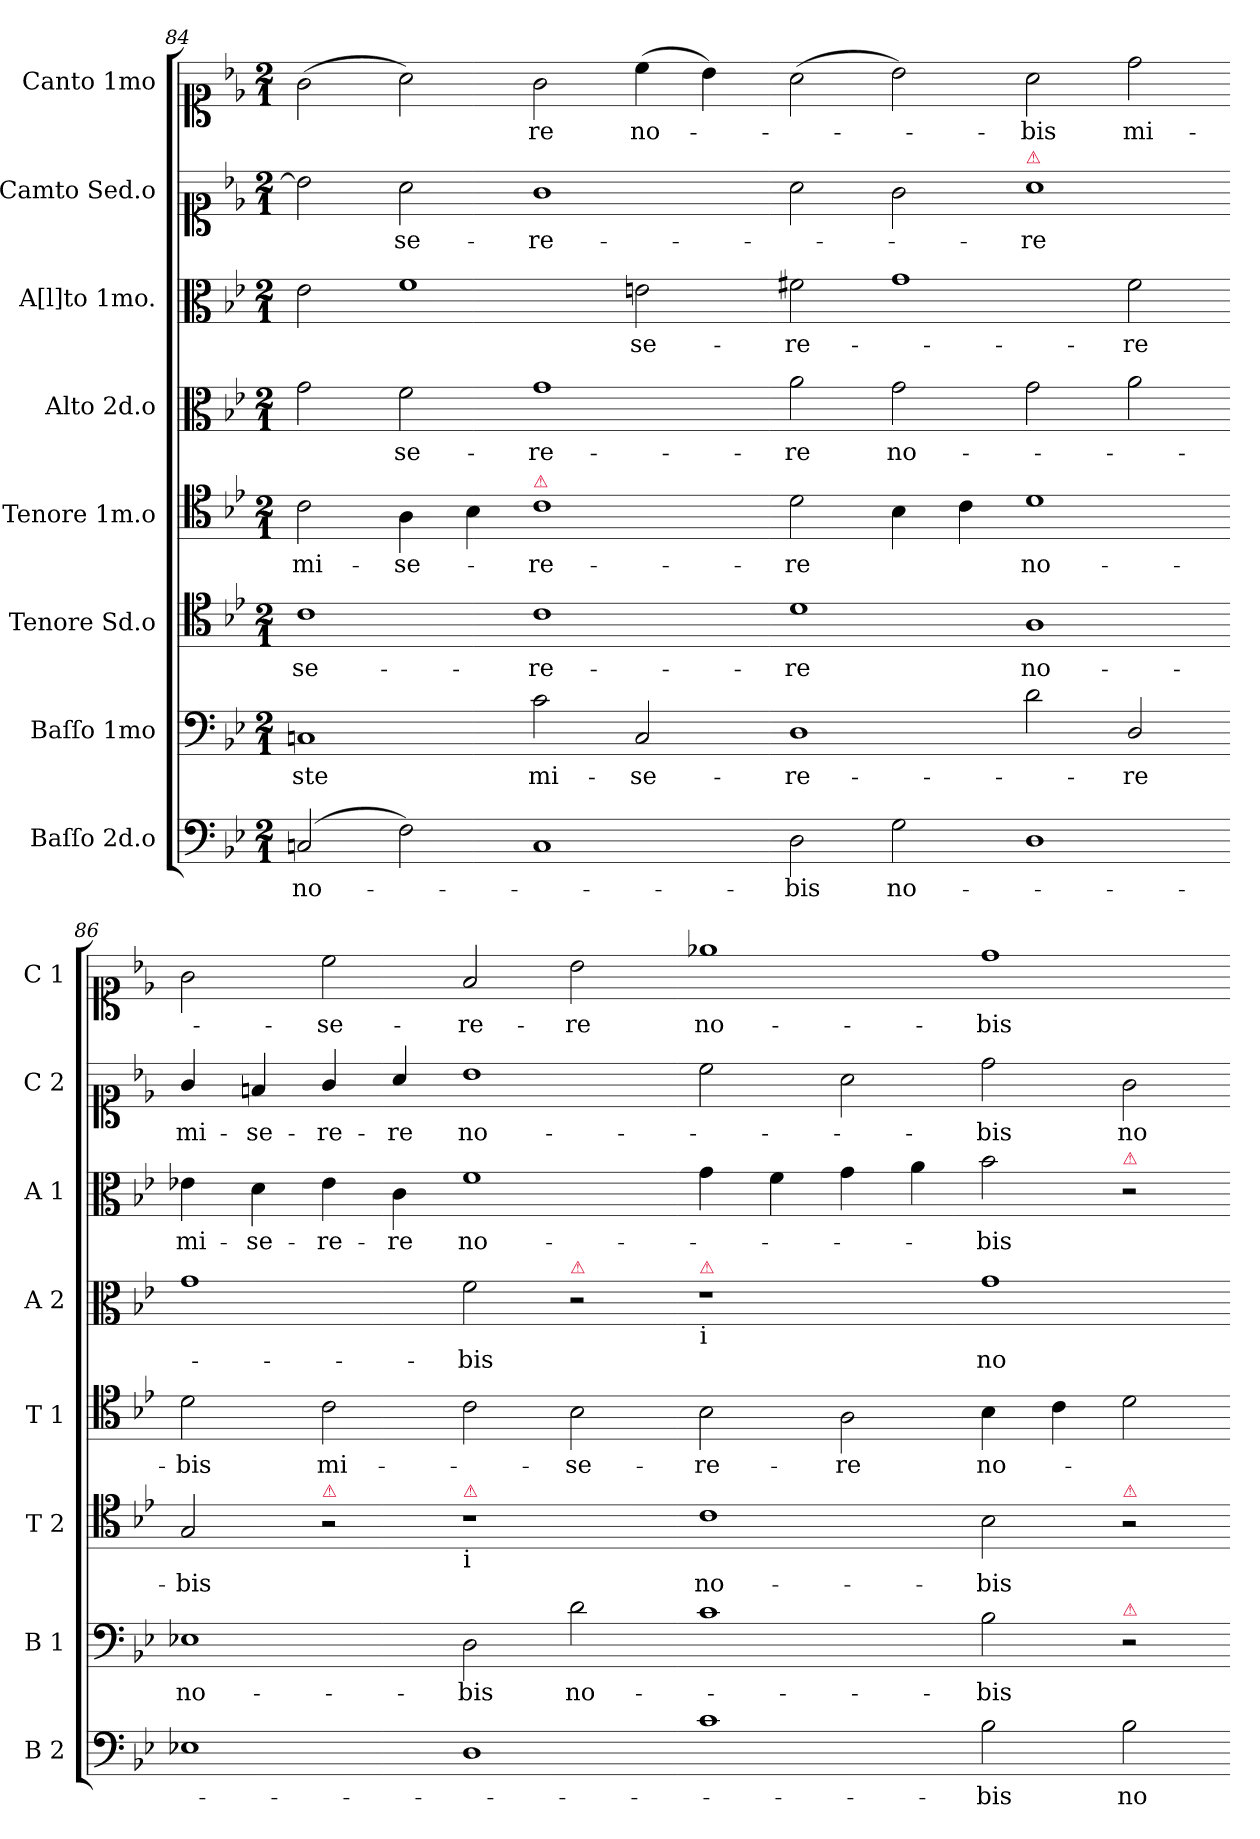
**kern	**text	**kern	**text	**kern	**text	**kern	**text	**kern	**text	**kern	**text	**kern	**text	**kern	**text
*part8	*part8	*part7	*part7	*part6	*part6	*part5	*part5	*part4	*part4	*part3	*part3	*part2	*part2	*part1	*part1
*staff8	*staff8	*staff7	*staff7	*staff6	*staff6	*staff5	*staff5	*staff4	*staff4	*staff3	*staff3	*staff2	*staff2	*staff1	*staff1
*I"Baſſo 2d.o	*	*I"Baſſo 1mo	*	*I"Tenore Sd.o	*	*I"Tenore 1m.o	*	*I"Alto 2d.o	*	*I"A[l]to 1mo.	*	*I"Camto Sed.o	*	*I"Canto 1mo	*
*I'B 2	*	*I'B 1	*	*I'T 2	*	*I'T 1	*	*I'A 2	*	*I'A 1	*	*I'C 2	*	*I'C 1	*
*clefF4	*	*clefF4	*	*clefC4	*	*clefC4	*	*clefC3	*	*clefC3	*	*clefC1	*	*clefC1	*
*k[b-e-]	*	*k[b-e-]	*	*k[b-e-]	*	*k[b-e-]	*	*k[b-e-]	*	*k[b-e-]	*	*k[b-e-]	*	*k[b-e-]	*
*M2/1	*	*M2/1	*	*M2/1	*	*M2/1	*	*M2/1	*	*M2/1	*	*M2/1	*	*M2/1	*
=84	=84	=84	=84	=84	=84	=84	=84	=84	=84	=84	=84	=84	=84	=84	=84
(<2Cn/	no-	1Cn	-ste	1c	-se-	2c\	mi-	2g\	.	2e-\	.	2b-\]	.	(>2g\	.
2F\)	.	.	.	.	.	4A\	-se-	2f\	-se-	1f\	.	2a\	-se-	2a\)	.
.	.	.	.	.	.	4B-\	.	.	.	.	.	.	.	.	.
!	!	!	!	!	!	!LO:TX:a:color=crimson:t=⚠	!	!	!	!	!	!	!	!	!
1C	.	2c\	mi-	1c	-re-	1c	-re-	1g	-re-	.	.	1g	-re-	2g\	-re
.	.	2C/	-se-	.	.	.	.	.	.	2en\	-se-	.	.	(>4cc\	no-
.	.	.	.	.	.	.	.	.	.	.	.	.	.	4b-\)	.
=85-	=85-	=85-	=85-	=85-	=85-	=85-	=85-	=85-	=85-	=85-	=85-	=85-	=85-	=85-	=85-
2D\	-bis	1D	-re-	1d	-re	2d\	-re	2a\	-re	2f#X\	-re-	2a\	.	(>2a\	.
2G\	no-	.	.	.	.	4B-\	.	2g\	no-	1g\	.	2g\	.	2b-\)	.
.	.	.	.	.	.	4c\	.	.	.	.	.	.	.	.	.
!	!	!	!	!	!	!	!	!	!	!	!	!LO:TX:a:color=crimson:t=⚠	!	!	!
1D	.	2d\	.	1A	no-	1d	no-	2g\	.	.	.	1a	-re	2a\	-bis
.	.	2D/	-re	.	.	.	.	2a\	.	2f#\	-re	.	.	2dd\	mi-
=86-	=86-	=86-	=86-	=86-	=86-	=86-	=86-	=86-	=86-	=86-	=86-	=86-	=86-	=86-	=86-
1E-X	.	1E-X	no-	2G/	-bis	2d\	-bis	1g	.	4e-X\	mi-	4g/	mi-	2g\	.
.	.	.	.	.	.	.	.	.	.	4d\	-se-	4fn/	-se-	.	.
!	!	!	!	!LO:TX:a:color=crimson:t=⚠	!	!	!	!	!	!	!	!	!	!	!
.	.	.	.	2r	.	2c\	mi-	.	.	4e-\	-re-	4g/	-re-	2cc\	-se-
.	.	.	.	.	.	.	.	.	.	4c\	-re	4a/	-re	.	.
!	!	!	!	!LO:TX:a:color=crimson:t=⚠	!	!	!	!	!	!	!	!	!	!	!
!	!	!	!	!LO:TX:b:t=i	!	!	!	!	!	!	!	!	!	!	!
1D	.	2D\	-bis	1r	.	2c\	.	2f\	-bis	1f#	no-	1b-	no-	2f/	-re-
!	!	!	!	!	!	!	!	!LO:TX:a:color=crimson:t=⚠	!	!	!	!	!	!	!
.	.	2d\	no-	.	.	2B-\	-se-	2r	.	.	.	.	.	2b-\	-re
=87-	=87-	=87-	=87-	=87-	=87-	=87-	=87-	=87-	=87-	=87-	=87-	=87-	=87-	=87-	=87-
!	!	!	!	!	!	!	!	!LO:TX:b:t=i	!	!	!	!	!	!	!
!	!	!	!	!	!	!	!	!LO:TX:a:color=crimson:t=⚠	!	!	!	!	!	!	!
1c	.	1c	.	1c	no-	2B-\	-re-	1r	.	4g\	.	2cc\	.	1ee-X	no-
.	.	.	.	.	.	.	.	.	.	4f#\	.	.	.	.	.
.	.	.	.	.	.	2A\	-re	.	.	4g\	.	2a\	.	.	.
.	.	.	.	.	.	.	.	.	.	4a\	.	.	.	.	.
2B-\	-bis	2B-\	-bis	2B-\	-bis	4B-\	no-	1g	no-	2b-\	-bis	2dd\	-bis	1dd	-bis
.	.	.	.	.	.	4c\	.	.	.	.	.	.	.	.	.
!	!	!	!	!	!	!	!	!	!	!LO:TX:a:color=crimson:t=⚠	!	!	!	!	!
!	!	!	!	!LO:TX:a:color=crimson:t=⚠	!	!	!	!	!	!	!	!	!	!	!
!	!	!LO:TX:a:color=crimson:t=⚠	!	!	!	!	!	!	!	!	!	!	!	!	!
2B-\	no-	2r	.	2r	.	2d\	.	.	.	2r	.	2g\	no-	.	.
=-	=-	=-	=-	=-	=-	=-	=-	=-	=-	=-	=-	=-	=-	=-	=-
*-	*-	*-	*-	*-	*-	*-	*-	*-	*-	*-	*-	*-	*-	*-	*-
